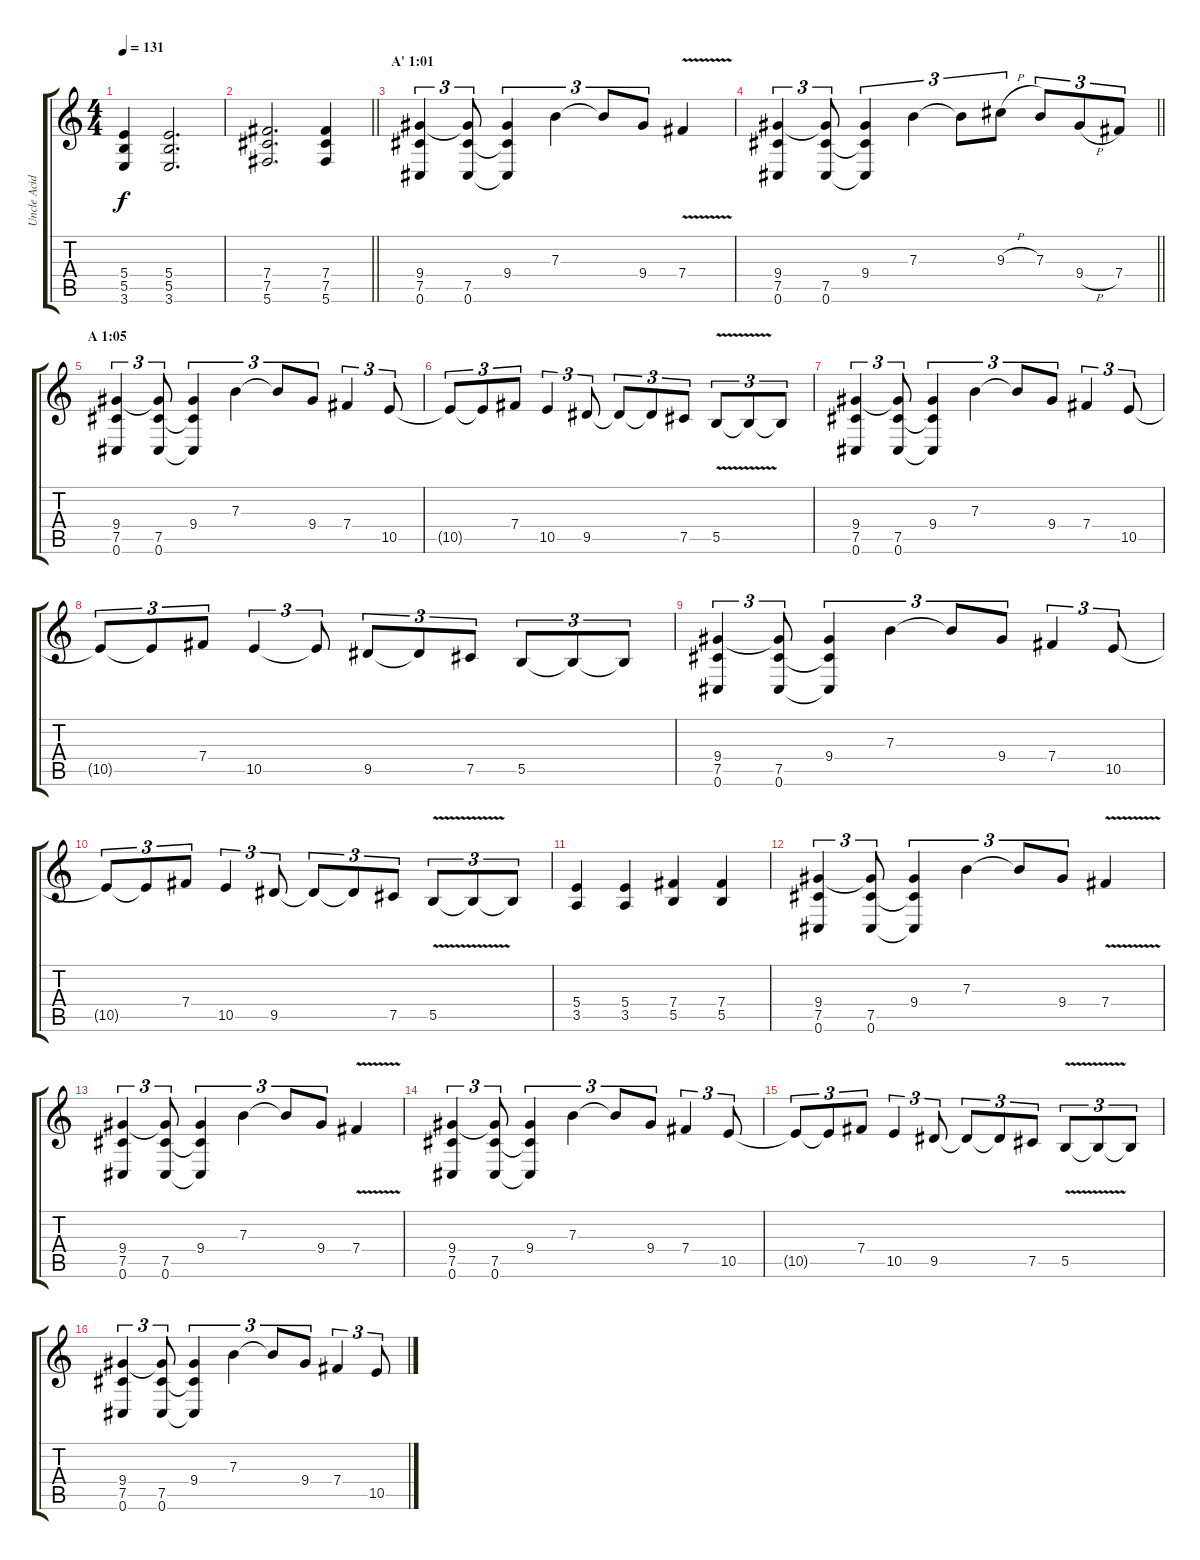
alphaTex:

\track ("Uncle Acid (lead guitar)" "Uncle Acid") {instrument overdrivenguitar}
\staff {score tabs}
\tuning (Db4 Ab3 E3 B2 Gb2 Db2) {hide}
\ts (4 4)
\tempo 131
\clef g2
\ks c
(5.4 5.5 3.6).4{dy f} (5.4 5.5 3.6).2{d} |
\barLineRight lightlight
(7.4 7.5 5.6).2{d} (7.4 7.5 5.6).4 |
\section ("" "A' 1:01")
(9.4 7.5 0.6).4{tu (3 2)} (9.4{t} 7.5 0.6).8{tu (3 2)} (9.4 7.5{t} 0.6{t}).4{tu (3 2)} 7.3.4{tu (3 2)} 7.3{t}.8{tu (3 2)} 9.4.8{tu (3 2)} 7.4{v}.4 |
\barLineRight lightlight
(9.4 7.5 0.6).4{tu (3 2)} (9.4{t} 7.5 0.6).8{tu (3 2)} (9.4 7.5{t} 0.6{t}).4{tu (3 2)} 7.3.4{tu (3 2)} 7.3{t}.8{tu (3 2)} 9.3{h}.8{tu (3 2)} 7.3.8{tu (3 2)} 9.4{h}.8{tu (3 2)} 7.4.8{tu (3 2)} |
\section ("" "A 1:05")
(9.4 7.5 0.6).4{tu (3 2)} (9.4{t} 7.5 0.6).8{tu (3 2)} (9.4 7.5{t} 0.6{t}).4{tu (3 2)} 7.3.4{tu (3 2)} 7.3{t}.8{tu (3 2)} 9.4.8{tu (3 2)} 7.4.4{tu (3 2)} 10.5.8{tu (3 2)} |
10.5{t}.8{tu (3 2)} 10.5{t}.8{tu (3 2)} 7.4.8{tu (3 2)} 10.5.4{tu (3 2)} 9.5.8{tu (3 2)} 9.5{t}.8{tu (3 2)} 9.5{t}.8{tu (3 2)} 7.5.8{tu (3 2)} 5.5{v}.8{tu (3 2)} 5.5{t}.8{tu (3 2)} 5.5{t}.8{tu (3 2)} |
(9.4 7.5 0.6).4{tu (3 2)} (9.4{t} 7.5 0.6).8{tu (3 2)} (9.4 7.5{t} 0.6{t}).4{tu (3 2)} 7.3.4{tu (3 2)} 7.3{t}.8{tu (3 2)} 9.4.8{tu (3 2)} 7.4.4{tu (3 2)} 10.5.8{tu (3 2)} |
10.5{t}.8{tu (3 2)} 10.5{t}.8{tu (3 2)} 7.4.8{tu (3 2)} 10.5.4{tu (3 2)} 10.5{t}.8{tu (3 2)} 9.5.8{tu (3 2)} 9.5{t}.8{tu (3 2)} 7.5.8{tu (3 2)} 5.5.8{tu (3 2)} 5.5{t}.8{tu (3 2)} 5.5{t}.8{tu (3 2)} |
(9.4 7.5 0.6).4{tu (3 2)} (9.4{t} 7.5 0.6).8{tu (3 2)} (9.4 7.5{t} 0.6{t}).4{tu (3 2)} 7.3.4{tu (3 2)} 7.3{t}.8{tu (3 2)} 9.4.8{tu (3 2)} 7.4.4{tu (3 2)} 10.5.8{tu (3 2)} |
10.5{t}.8{tu (3 2)} 10.5{t}.8{tu (3 2)} 7.4.8{tu (3 2)} 10.5.4{tu (3 2)} 9.5.8{tu (3 2)} 9.5{t}.8{tu (3 2)} 9.5{t}.8{tu (3 2)} 7.5.8{tu (3 2)} 5.5{v}.8{tu (3 2)} 5.5{t}.8{tu (3 2)} 5.5{t}.8{tu (3 2)} |
(5.4 3.5).4 (5.4 3.5).4 (7.4 5.5).4 (7.4 5.5).4 |
(9.4 7.5 0.6).4{tu (3 2)} (9.4{t} 7.5 0.6).8{tu (3 2)} (9.4 7.5{t} 0.6{t}).4{tu (3 2)} 7.3.4{tu (3 2)} 7.3{t}.8{tu (3 2)} 9.4.8{tu (3 2)} 7.4{v}.4 |
(9.4 7.5 0.6).4{tu (3 2)} (9.4{t} 7.5 0.6).8{tu (3 2)} (9.4 7.5{t} 0.6{t}).4{tu (3 2)} 7.3.4{tu (3 2)} 7.3{t}.8{tu (3 2)} 9.4.8{tu (3 2)} 7.4{v}.4 |
(9.4 7.5 0.6).4{tu (3 2)} (9.4{t} 7.5 0.6).8{tu (3 2)} (9.4 7.5{t} 0.6{t}).4{tu (3 2)} 7.3.4{tu (3 2)} 7.3{t}.8{tu (3 2)} 9.4.8{tu (3 2)} 7.4.4{tu (3 2)} 10.5.8{tu (3 2)} |
10.5{t}.8{tu (3 2)} 10.5{t}.8{tu (3 2)} 7.4.8{tu (3 2)} 10.5.4{tu (3 2)} 9.5.8{tu (3 2)} 9.5{t}.8{tu (3 2)} 9.5{t}.8{tu (3 2)} 7.5.8{tu (3 2)} 5.5{v}.8{tu (3 2)} 5.5{t}.8{tu (3 2)} 5.5{t}.8{tu (3 2)} |
(9.4 7.5 0.6).4{tu (3 2)} (9.4{t} 7.5 0.6).8{tu (3 2)} (9.4 7.5{t} 0.6{t}).4{tu (3 2)} 7.3.4{tu (3 2)} 7.3{t}.8{tu (3 2)} 9.4.8{tu (3 2)} 7.4.4{tu (3 2)} 10.5.8{tu (3 2)}
